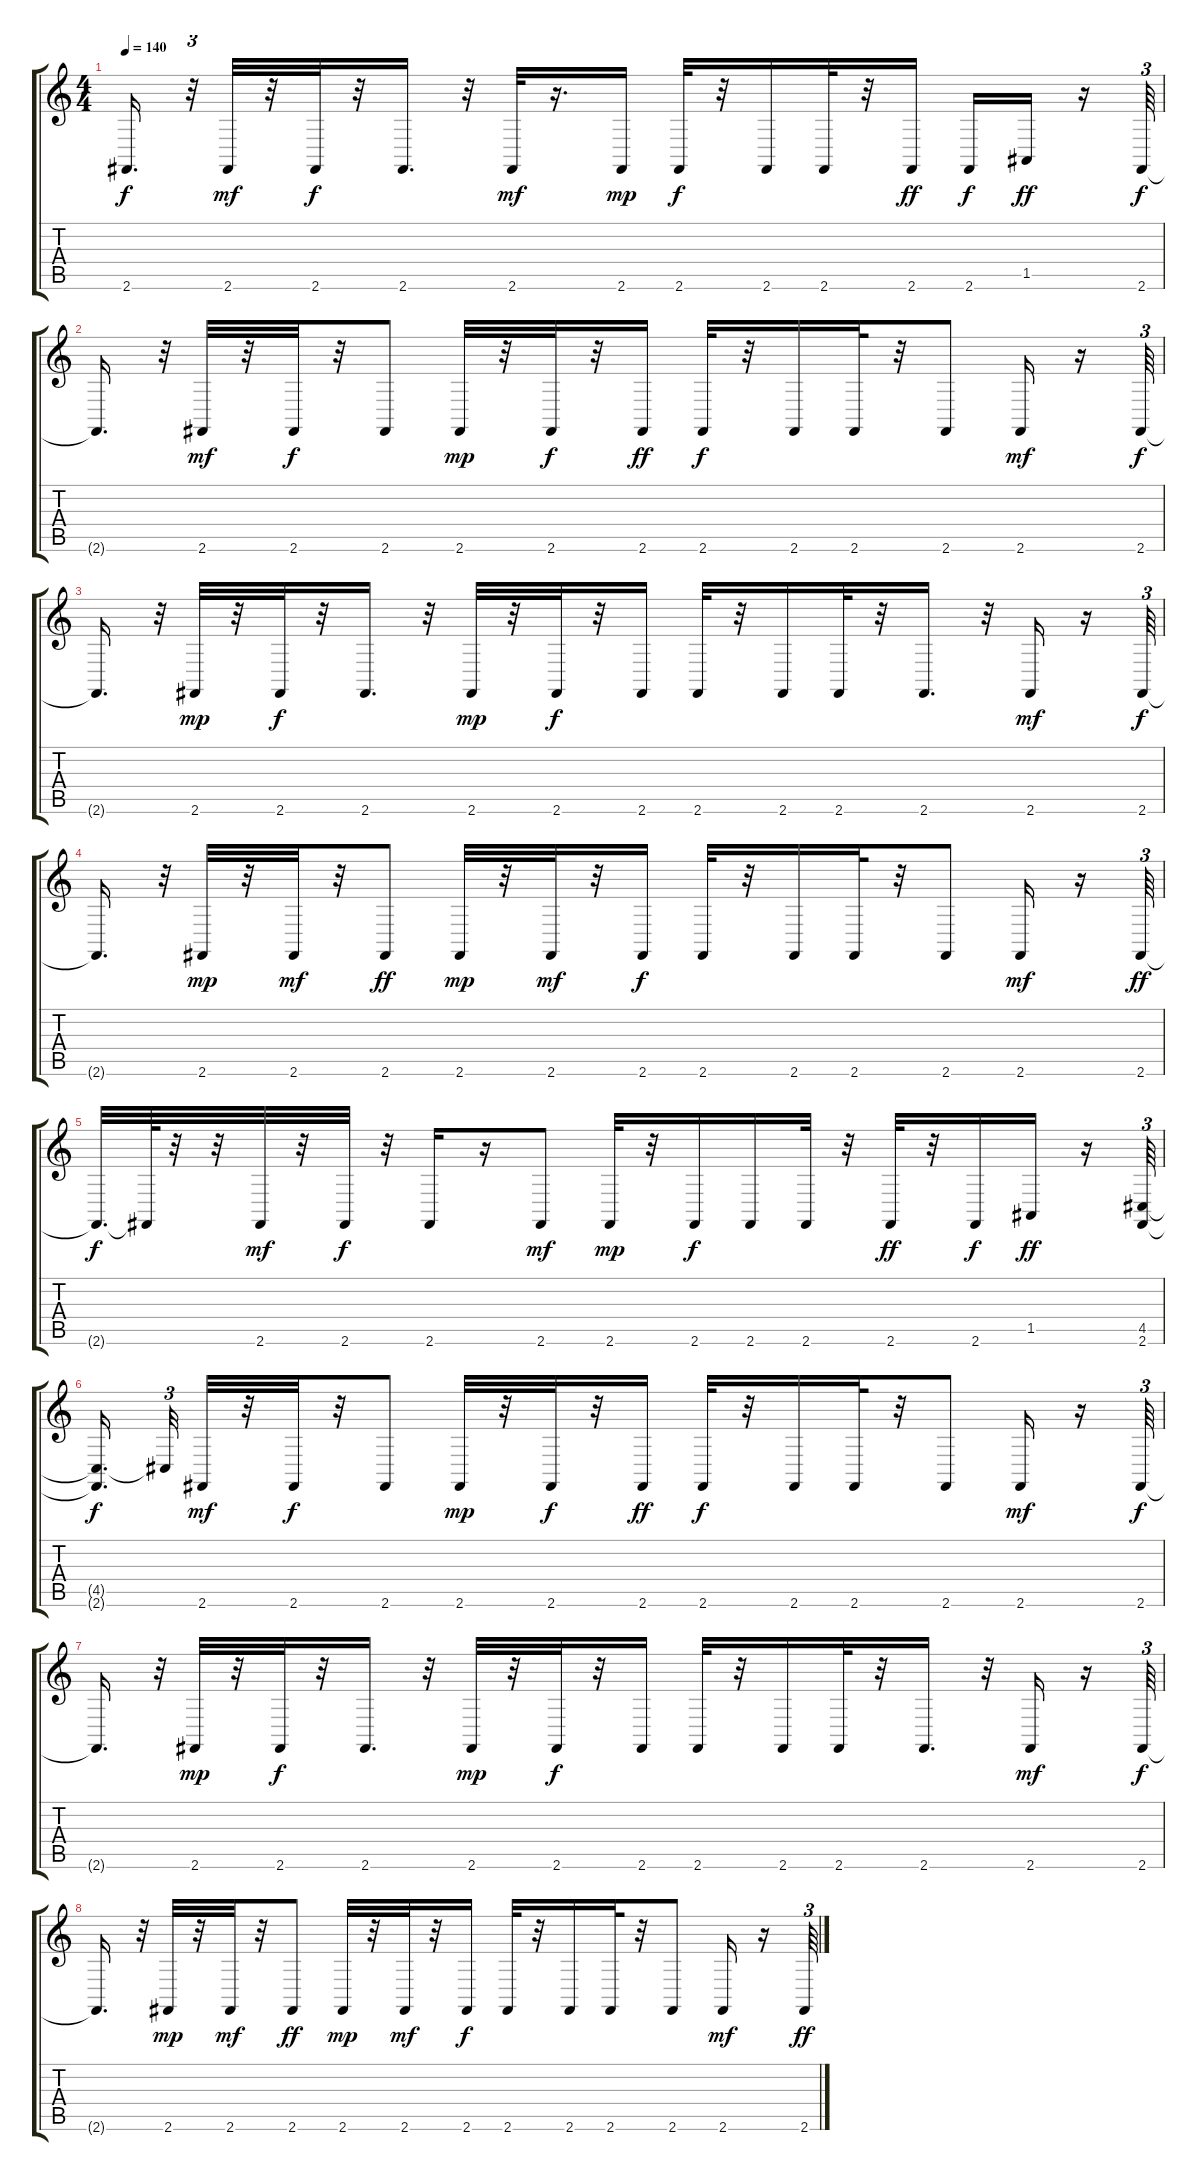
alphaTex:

\track "" {instrument drawbarorgan}
\staff {score tabs}
\tuning (E4 B3 G3 D3 A2 E2) {hide}
\ts (4 4)
\tempo 140
\clef g2
\ks c
2.6{t}.16{d dy f} r.32{tu (3 2)} 2.6.32{dy mf} r.32 2.6.32{dy f} r.32 2.6.16{d} r.32 2.6.32{dy mf} r.16{d} 2.6.16{dy mp} 2.6.32{dy f} r.32 2.6.16 2.6.32 r.32 2.6.16{dy ff} 2.6.16{dy f} 1.5.16{dy ff} r.16 2.6.64{tu (3 2) dy f} |
2.6{t}.16{d} r.32{tu (3 2)} 2.6.32{dy mf} r.32 2.6.32{dy f} r.32 2.6.8 2.6.32{dy mp} r.32 2.6.32{dy f} r.32 2.6.16{dy ff} 2.6.32{dy f} r.32 2.6.16 2.6.32 r.32 2.6.8 2.6.16{dy mf} r.16 2.6.64{tu (3 2) dy f} |
2.6{t}.16{d} r.32{tu (3 2)} 2.6.32{dy mp} r.32 2.6.32{dy f} r.32 2.6.16{d} r.32 2.6.32{dy mp} r.32 2.6.32{dy f} r.32 2.6.16 2.6.32 r.32 2.6.16 2.6.32 r.32 2.6.16{d} r.32 2.6.16{dy mf} r.16 2.6.64{tu (3 2) dy f} |
2.6{t}.16{d} r.32{tu (3 2)} 2.6.32{dy mp} r.32 2.6.32{dy mf} r.32 2.6.8{dy ff} 2.6.32{dy mp} r.32 2.6.32{dy mf} r.32 2.6.16{dy f} 2.6.32 r.32 2.6.16 2.6.32 r.32 2.6.8 2.6.16{dy mf} r.16 2.6.64{tu (3 2) dy ff} |
2.6{t}.32{d dy f} 2.6{t}.64 r.32 r.32 2.6.32{dy mf} r.32 2.6.32{dy f} r.32 2.6.16 r.16 2.6.8{dy mf} 2.6.32{dy mp} r.32 2.6.16{dy f} 2.6.16 2.6.32 r.32 2.6.32{dy ff} r.32 2.6.16{dy f} 1.5.16{dy ff} r.16 (4.5 2.6).64{tu (3 2)} |
(4.5{t} 2.6{t}).16{d dy f} 4.5{t}.32{tu (3 2)} 2.6.32{dy mf} r.32 2.6.32{dy f} r.32 2.6.8 2.6.32{dy mp} r.32 2.6.32{dy f} r.32 2.6.16{dy ff} 2.6.32{dy f} r.32 2.6.16 2.6.32 r.32 2.6.8 2.6.16{dy mf} r.16 2.6.64{tu (3 2) dy f} |
2.6{t}.16{d} r.32{tu (3 2)} 2.6.32{dy mp} r.32 2.6.32{dy f} r.32 2.6.16{d} r.32 2.6.32{dy mp} r.32 2.6.32{dy f} r.32 2.6.16 2.6.32 r.32 2.6.16 2.6.32 r.32 2.6.16{d} r.32 2.6.16{dy mf} r.16 2.6.64{tu (3 2) dy f} |
2.6{t}.16{d} r.32{tu (3 2)} 2.6.32{dy mp} r.32 2.6.32{dy mf} r.32 2.6.8{dy ff} 2.6.32{dy mp} r.32 2.6.32{dy mf} r.32 2.6.16{dy f} 2.6.32 r.32 2.6.16 2.6.32 r.32 2.6.8 2.6.16{dy mf} r.16 2.6.64{tu (3 2) dy ff}
